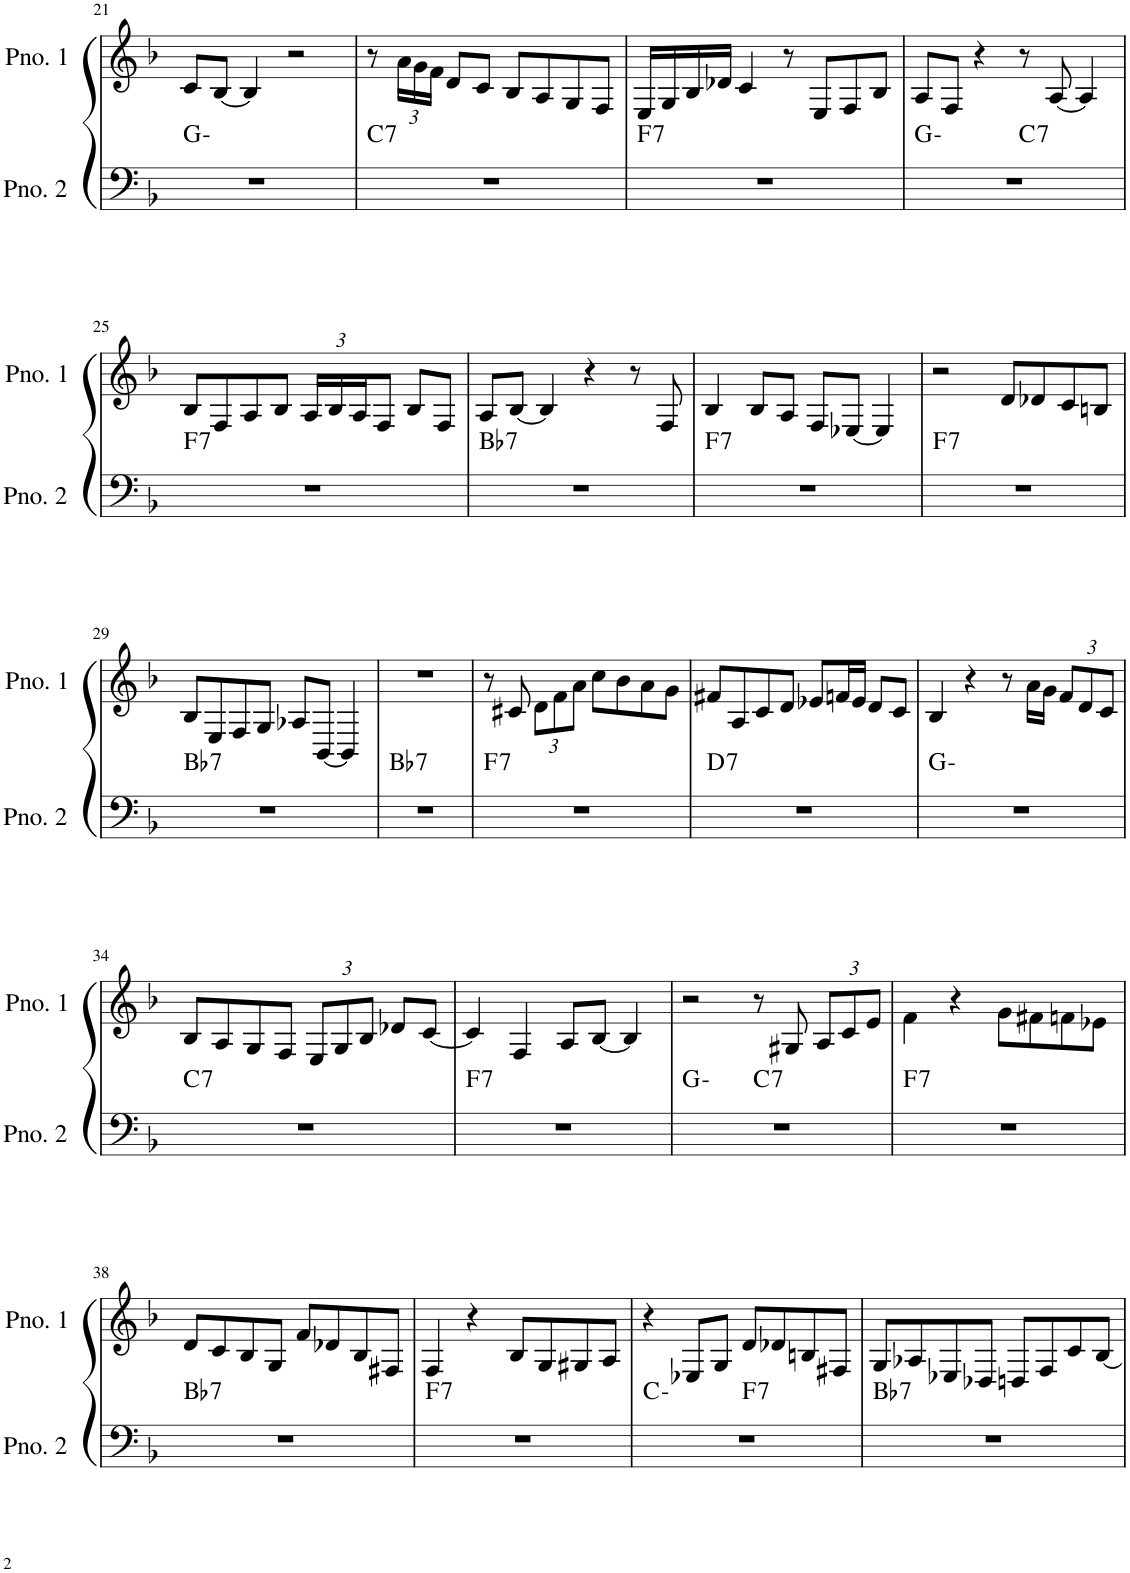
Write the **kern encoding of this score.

**kern	**harte	**kern
*part2	*part2	*part1
*staff2	*	*staff1
*I"ピアノ 2	*	*I"ピアノ 1
!!LO:PB:g=z
*clefF4	*	*clefG2
*k[b-]	*	*k[b-]
*M4/4	*	*M4/4
=21	=21	=21
1r	G:min	8c/L
.	.	[8B-/J
.	.	4B-/]
.	.	2r
=22	=22	=22
!	!LO:H:kt=7	!
1r	C:7	8r
*	*	*Xbrackettup
.	.	24a\LL
.	.	24g\
.	.	24f\JJ
.	.	8d/L
.	.	8c/J
.	.	8B-/L
.	.	8A/
.	.	8G/
.	.	8F/J
=23	=23	=23
!	!LO:H:kt=7	!
1r	F:7	16E/LL
.	.	16G/
.	.	16B-/
.	.	16d-X/JJ
.	.	4c/
.	.	8r
.	.	8E/L
.	.	8F/
.	.	8B-/J
=24	=24	=24
*^	*	*
1r	2ryy	G:min	8A/L
.	.	.	8F/J
.	.	.	4r
!	!	!LO:H:kt=7	!
.	2ryy	C:7	8r
.	.	.	[8A/
.	.	.	4A/]
!!LO:LB:g=z
=25	=25	=25	=25
!	!	!LO:H:kt=7	!
*v	*v	*	*
1r	F:7	8B-/L
.	.	8F/
.	.	8A/
.	.	8B-/J
.	.	24A/LL
.	.	24B-/
.	.	24A/J
.	.	8F/J
.	.	8B-/L
.	.	8F/J
=26	=26	=26
!	!LO:H:kt=7	!
1r	Bb:7	8A/L
.	.	[8B-/J
.	.	4B-/]
.	.	4r
.	.	8r
.	.	8F/
=27	=27	=27
!	!LO:H:kt=7	!
1r	F:7	4B-/
.	.	8B-/L
.	.	8A/J
.	.	8F/L
.	.	[8E-X/J
.	.	4E-/]
=28	=28	=28
!	!LO:H:kt=7	!
1r	F:7	2r
.	.	8d/L
.	.	8d-X/
.	.	8c/
.	.	8Bn/J
!!LO:LB:g=z
=29	=29	=29
!	!LO:H:kt=7	!
1r	Bb:7	8B-/L
.	.	8E/
.	.	8F/
.	.	8G/J
.	.	8A-X/L
.	.	[8BB-/J
.	.	4BB-/]
=30	=30	=30
!	!LO:H:kt=7	!
1r	Bb:7	1r
=31	=31	=31
!	!LO:H:kt=7	!
1r	F:7	8r
.	.	8c#X/
.	.	12d\L
.	.	12f\
.	.	12a\J
.	.	8cc\L
.	.	8b-\
.	.	8a\
.	.	8g\J
=32	=32	=32
!	!LO:H:kt=7	!
1r	D:7	8f#X/L
.	.	8A/
.	.	8c/
.	.	8d/J
.	.	8e-X/L
.	.	16fn/L
.	.	16e-/JJ
.	.	8d/L
.	.	8c/J
=33	=33	=33
1r	G:min	4B-/
.	.	4r
.	.	8r
.	.	16a\LL
.	.	16g\JJ
.	.	12f/L
.	.	12d/
.	.	12c/J
!!LO:LB:g=z
=34	=34	=34
!	!LO:H:kt=7	!
1r	C:7	8B-/L
.	.	8A/
.	.	8G/
.	.	8F/J
.	.	12E/L
.	.	12G/
.	.	12B-/J
.	.	8d-X/L
.	.	[8c/J
=35	=35	=35
!	!LO:H:kt=7	!
1r	F:7	4c/]
.	.	4F/
.	.	8A/L
.	.	[8B-/J
.	.	4B-/]
=36	=36	=36
*^	*	*
1r	2ryy	G:min	2r
!	!	!LO:H:kt=7	!
.	2ryy	C:7	8r
.	.	.	8G#X/
.	.	.	12A/L
.	.	.	12c/
.	.	.	12e/J
=37	=37	=37	=37
!	!	!LO:H:kt=7	!
*v	*v	*	*
1r	F:7	4f\
.	.	4r
.	.	8g\L
.	.	8f#X\
.	.	8fn\
.	.	8e-X\J
!!LO:LB:g=z
=38	=38	=38
!	!LO:H:kt=7	!
1r	Bb:7	8d/L
.	.	8c/
.	.	8B-/
.	.	8G/J
.	.	8f/L
.	.	8d-X/
.	.	8B-/
.	.	8F#X/J
=39	=39	=39
!	!LO:H:kt=7	!
1r	F:7	4F/
.	.	4r
.	.	8B-/L
.	.	8G/
.	.	8G#X/
.	.	8A/J
=40	=40	=40
*^	*	*
1r	2ryy	C:min	4r
.	.	.	8E-X/L
.	.	.	8G/J
!	!	!LO:H:kt=7	!
.	2ryy	F:7	8d/L
.	.	.	8d-X/
.	.	.	8Bn/
.	.	.	8F#X/J
=41	=41	=41	=41
!	!	!LO:H:kt=7	!
*v	*v	*	*
1r	Bb:7	8G/L
.	.	8A-X/
.	.	8E-X/
.	.	8D-X/J
.	.	8Dn/L
.	.	8F/
.	.	8c/
.	.	[8B-/J
=	=	=
*-	*-	*-
